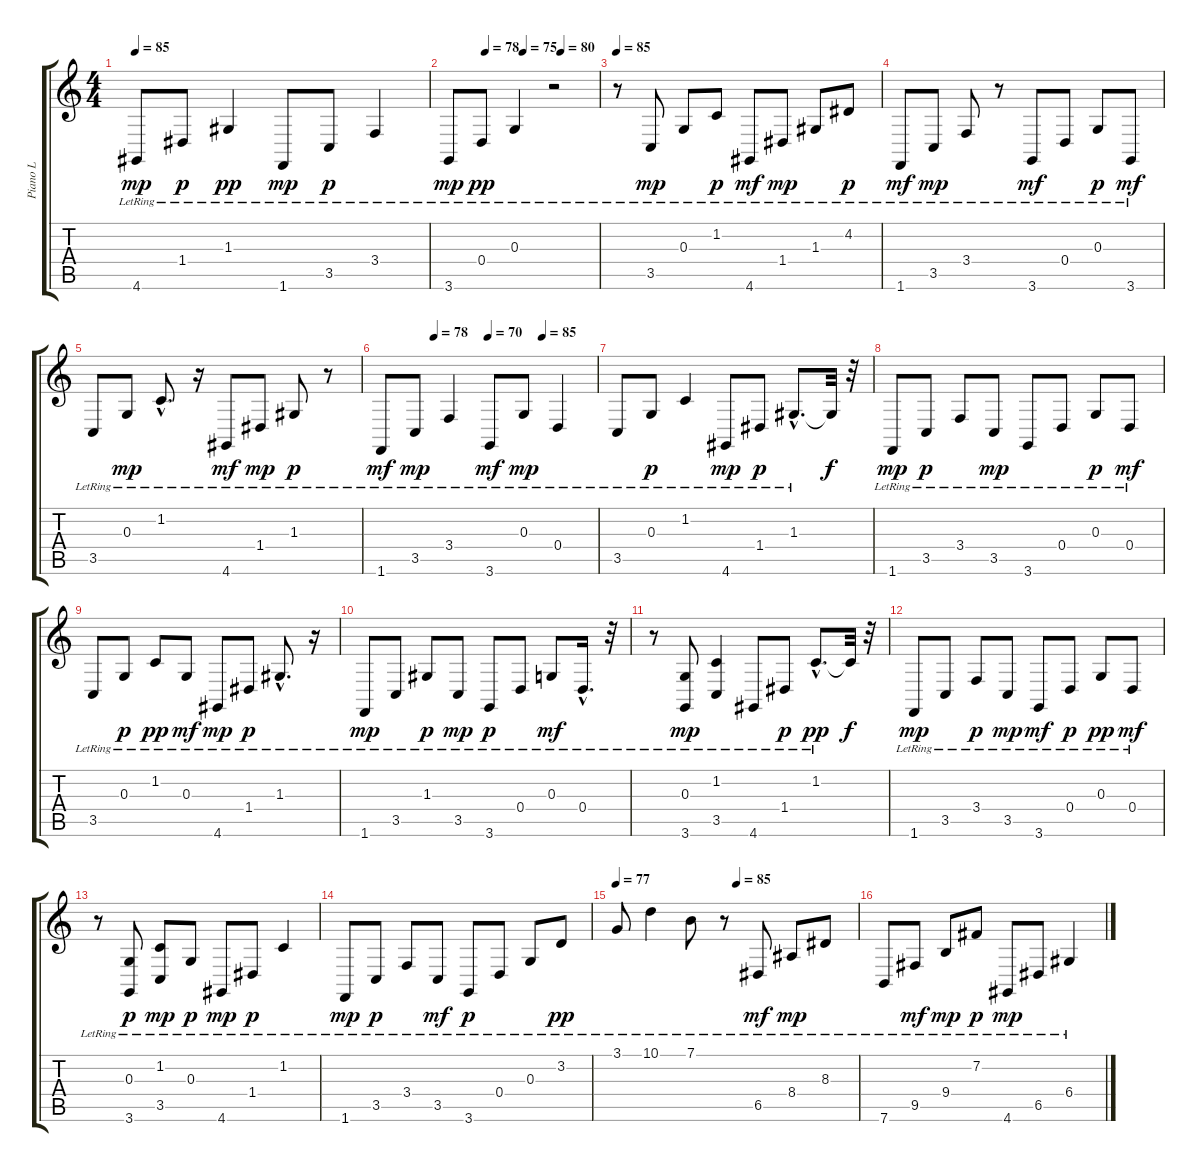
\track ("Piano L" "Piano L") {instrument acousticgrandpiano}
\staff {score tabs}
\tuning (E4 B3 G3 D3 A2 E2) {hide}
\ts (4 4)
\tempo 85
\clef g2
\ks c
4.6{lr}.8{dy mp} 1.4{lr}.8{dy p} 1.3{lr}.4{dy pp} 1.6{lr}.8{dy mp} 3.5{lr}.8{dy p} 3.4{lr}.4 |
\tempo (78 0.25)
\tempo (75 0.5)
\tempo (80 0.75)
3.6{lr}.8{dy mp} 0.4{lr}.8{dy pp} 0.3{lr}.4 r.2 |
\tempo 85
r.8 3.5{lr}.8{dy mp} 0.3{lr}.8 1.2{lr}.8{dy p} 4.6{lr}.8{dy mf} 1.4{lr}.8{dy mp} 1.3{lr}.8 4.2{lr}.8{dy p} |
1.6{lr}.8{dy mf} 3.5{lr}.8{dy mp} 3.4{lr}.8 r.8 3.6{lr}.8{dy mf} 0.4{lr}.8 0.3{lr}.8{dy p} 3.6{lr}.8{dy mf} |
3.5{lr}.8 0.3{lr}.8{dy mp} 1.2{hac lr}.8{d} r.16 4.6{lr}.8{dy mf} 1.4{lr}.8{dy mp} 1.3{lr}.8{dy p} r.8 |
\tempo (78 0.25)
\tempo (70 0.5)
\tempo (85 0.75)
1.6{lr}.8{dy mf} 3.5{lr}.8{dy mp} 3.4{lr}.4 3.6{lr}.8{dy mf} 0.3{lr}.8{dy mp} 0.4{lr}.4 |
3.5{lr}.8 0.3{lr}.8{dy p} 1.2{lr}.4 4.6{lr}.8{dy mp} 1.4{lr}.8{dy p} 1.3{hac lr}.8{d} 1.3{t}.32{dy f} r.32 |
1.6{lr}.8{dy mp} 3.5{lr}.8{dy p} 3.4{lr}.8 3.5{lr}.8{dy mp} 3.6{lr}.8 0.4{lr}.8 0.3{lr}.8{dy p} 0.4{lr}.8{dy mf} |
3.5{lr}.8 0.3{lr}.8{dy p} 1.2{lr}.8{dy pp} 0.3{lr}.8{dy mf} 4.6{lr}.8{dy mp} 1.4{lr}.8{dy p} 1.3{hac lr}.8{d} r.16 |
1.6{lr}.8{dy mp} 3.5{lr}.8 1.3{lr}.8{dy p} 3.5{lr}.8{dy mp} 3.6{lr}.8{dy p} 0.4{lr}.8 0.3{lr}.8{dy mf} 0.4{hac lr}.16{d} r.32 |
r.8 (0.3{lr} 3.6{lr}).8{dy mp} (1.2{lr} 3.5{lr}).4 4.6{lr}.8 1.4{lr}.8{dy p} 1.2{hac lr}.8{d dy pp} 1.2{t}.32{dy f} r.32 |
1.6{lr}.8{dy mp} 3.5{lr}.8 3.4{lr}.8{dy p} 3.5{lr}.8{dy mp} 3.6{lr}.8{dy mf} 0.4{lr}.8{dy p} 0.3{lr}.8{dy pp} 0.4{lr}.8{dy mf} |
r.8 (0.3{lr} 3.6{lr}).8{dy p} (1.2{lr} 3.5{lr}).8{dy mp} 0.3{lr}.8{dy p} 4.6{lr}.8{dy mp} 1.4{lr}.8{dy p} 1.2{lr}.4 |
1.6{lr}.8{dy mp} 3.5{lr}.8{dy p} 3.4{lr}.8 3.5{lr}.8{dy mf} 3.6{lr}.8{dy p} 0.4{lr}.8 0.3{lr}.8 3.2{lr}.8{dy pp} |
\tempo 77
\tempo (85 0.5)
3.1{lr}.8 10.1{lr}.4 7.1{lr}.8 r.8 6.5{lr}.8{dy mf} 8.4{lr}.8{dy mp} 8.3{lr}.8 |
7.6{lr}.8 9.5{lr}.8{dy mf} 9.4{lr}.8{dy mp} 7.2{lr}.8{dy p} 4.6{lr}.8{dy mp} 6.5{lr}.8 6.4{lr}.4
